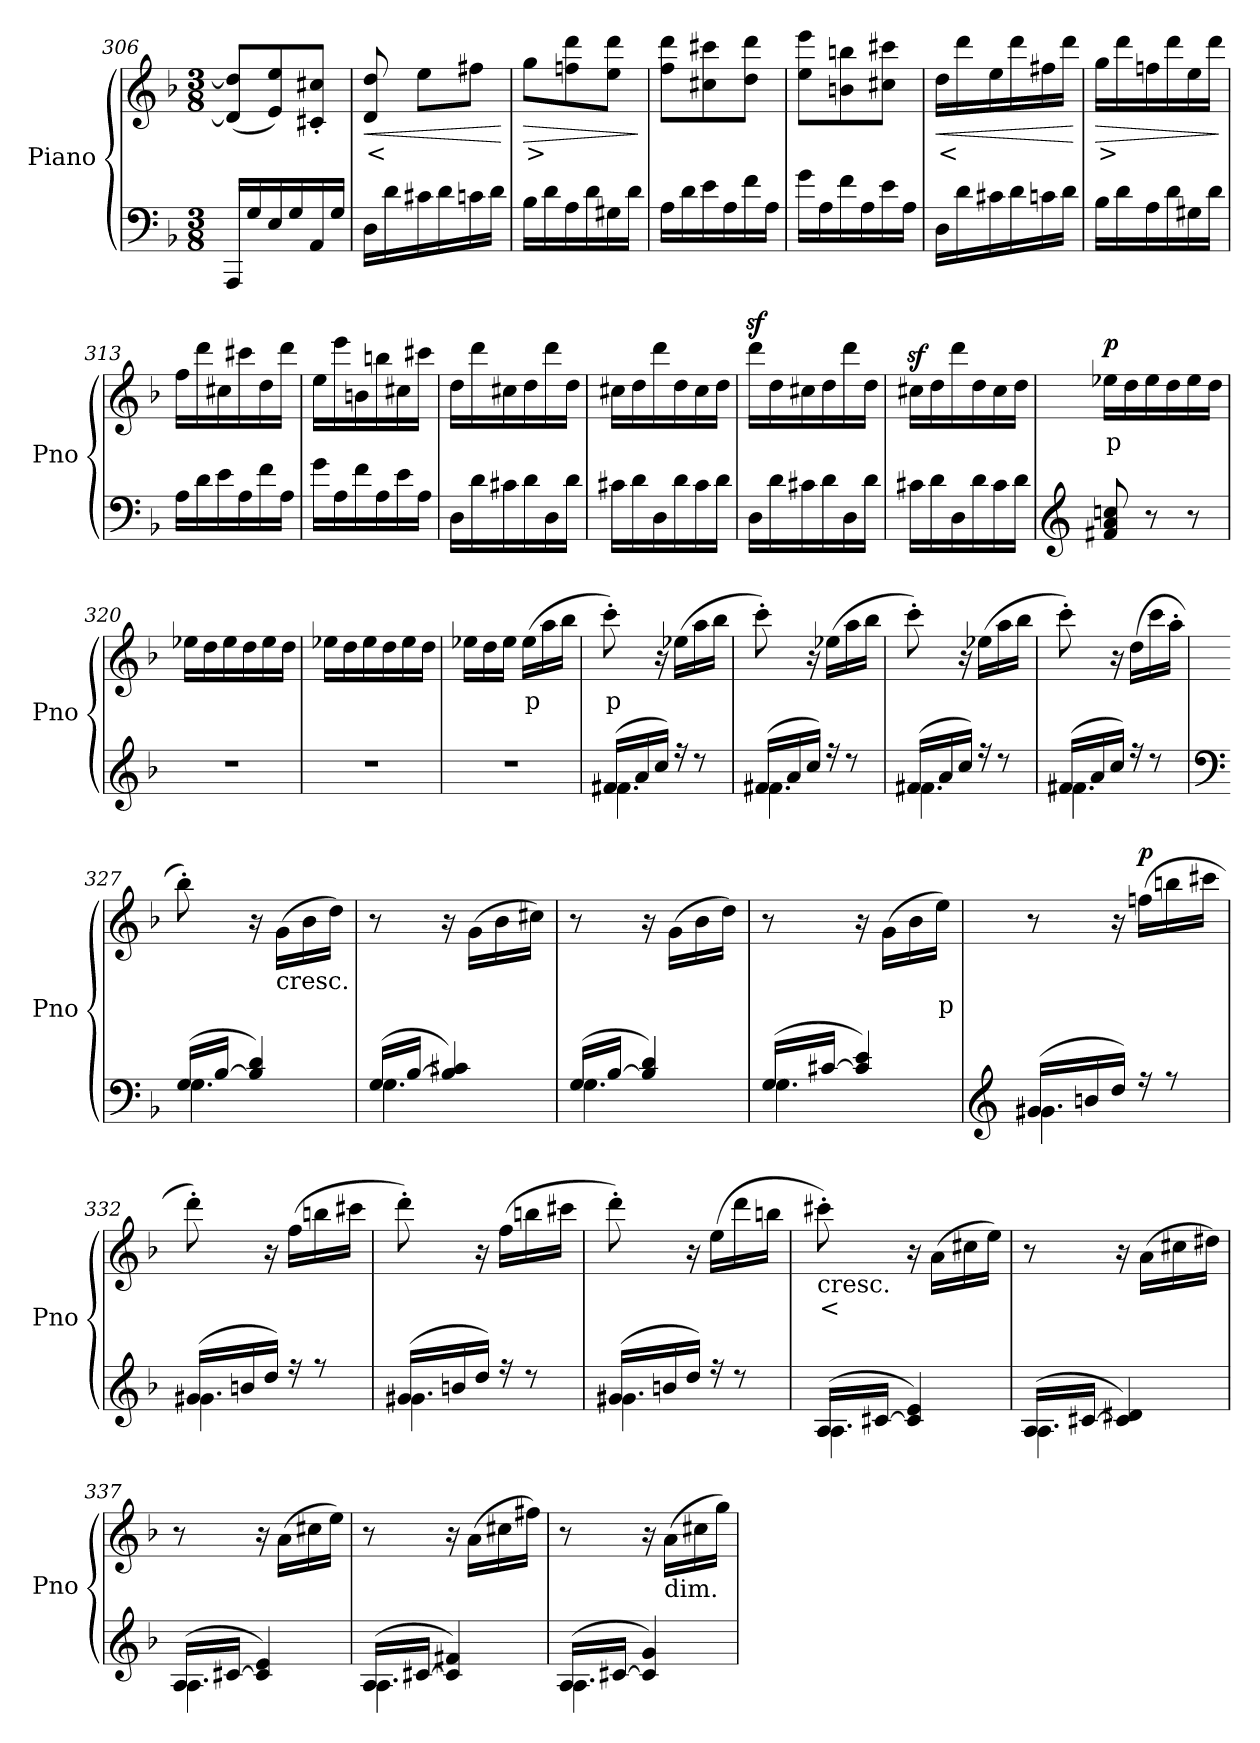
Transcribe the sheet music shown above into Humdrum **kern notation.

**kern	**kern	**text	**dynam
*part2	*part1	*part1	*part1
*staff2	*staff1	*staff1	*staff1
*I"Piano	*I"Piano	*	*
*I'Pno	*I'Pno	*	*
*clefF4	*clefG2	*	*
*k[b-]	*k[b-]	*	*
*d:	*d:	*	*
*M3/8	*M3/8	*	*
=306	=306	=306	=306
16AAA/LL	(8d/] 8dd/]L	.	.
16G/	.	.	.
16E/	8e/ 8ee/)	.	.
16G/	.	.	.
16AA/	8c#X/' 8cc#X/'J	.	.
16G/JJ	.	.	.
!!LO:LB:g=z
=307	=307	=307	=307
!	!	!LO:LY:b	!LO:HP:b
16D\LL	8d/ 8dd/	<	<
16d\	.	.	.
16c#X\	8ee\L	.	.
16d\	.	.	.
16cn\	8ff#X\J	.	.
16d\JJ	.	.	.
.	.	.	[
=308	=308	=308	=308
!	!	!LO:LY:b	!LO:HP:b
16B-\LL	8gg\L	>	>
16d\	.	.	.
16A\	8ffn\ 8ddd\	.	.
16d\	.	.	.
16G#X\	8ee\ 8ddd\J	.	.
16d\JJ	.	.	.
.	.	.	]
=309	=309	=309	=309
16A\LL	8ff\ 8ddd\L	.	.
16d\	.	.	.
16e\	8cc#X\ 8ccc#X\	.	.
16A\	.	.	.
16f\	8dd\ 8ddd\J	.	.
16A\JJ	.	.	.
=310	=310	=310	=310
16g\LL	8ee\ 8eee\L	.	.
16A\	.	.	.
16f\	8bn\ 8bbn\	.	.
16A\	.	.	.
16e\	8cc#X\ 8ccc#X\J	.	.
16A\JJ	.	.	.
=311	=311	=311	=311
!	!	!LO:LY:b	!LO:HP:b
16D\LL	16dd\LL	<	<
16d\	16ddd\	.	.
16c#X\	16ee\	.	.
16d\	16ddd\	.	.
16cn\	16ff#X\	.	.
16d\JJ	16ddd\JJ	.	.
.	.	.	[
=312	=312	=312	=312
!	!	!LO:LY:b	!LO:HP:b
16B-\LL	16gg\LL	>	>
16d\	16ddd\	.	.
16A\	16ffn\	.	.
16d\	16ddd\	.	.
16G#X\	16ee\	.	.
16d\JJ	16ddd\JJ	.	.
.	.	.	]
!!LO:PB:g=z
=313	=313	=313	=313
16A\LL	16ff\LL	.	.
16d\	16ddd\	.	.
16e\	16cc#X\	.	.
16A\	16ccc#X\	.	.
16f\	16dd\	.	.
16A\JJ	16ddd\JJ	.	.
=314	=314	=314	=314
16g\LL	16ee\LL	.	.
16A\	16eee\	.	.
16f\	16bn\	.	.
16A\	16bbn\	.	.
16e\	16cc#X\	.	.
16A\JJ	16ccc#X\JJ	.	.
=315	=315	=315	=315
16D\LL	16dd\LL	.	.
16d\	16ddd\	.	.
16c#X\	16cc#X\	.	.
16d\	16dd\	.	.
16D\	16ddd\	.	.
16d\JJ	16dd\JJ	.	.
=316	=316	=316	=316
16c#X\LL	16cc#X\LL	.	.
16d\	16dd\	.	.
16D\	16ddd\	.	.
16d\	16dd\	.	.
16c#\	16cc#\	.	.
16d\JJ	16dd\JJ	.	.
=317	=317	=317	=317
16D\LL	16dddz<\LL	.	.
16d\	16dd\	.	.
16c#X\	16cc#X\	.	.
16d\	16dd\	.	.
16D\	16ddd\	.	.
16d\JJ	16dd\JJ	.	.
=318	=318	=318	=318
16c#X\LL	16cc#Xz<\LL	.	.
16d\	16dd\	.	.
16D\	16ddd\	.	.
16d\	16dd\	.	.
16c#\	16cc#\	.	.
16d\JJ	16dd\JJ	.	.
!!LO:LB:g=z
=319	=319	=319	=319
*clefG2	*	*	*
!	!	!LO:LY:b	!LO:DY:b
8f#X/ 8a/ 8ccn/	16ee-X\LL	p	p
.	16dd\	.	.
8r	16ee-\	.	.
.	16dd\	.	.
8r	16ee-\	.	.
.	16dd\JJ	.	.
!!LO:LB:g=z
=320	=320	=320	=320
4.r	16ee-X\LL	.	.
.	16dd\	.	.
.	16ee-\	.	.
.	16dd\	.	.
.	16ee-\	.	.
.	16dd\JJ	.	.
=321	=321	=321	=321
4.r	16ee-X\LL	.	.
.	16dd\	.	.
.	16ee-\	.	.
.	16dd\	.	.
.	16ee-\	.	.
.	16dd\JJ	.	.
=322	=322	=322	=322
4.r	16ee-X\LL	.	.
.	16dd\	.	.
.	16ee-\JJ	.	.
!	!	!LO:LY:b	!
.	(16ee-\LL	p	.
.	16aa\	.	.
.	16bb-\JJ	.	.
=323	=323	=323	=323
*^	*	*	*
!	!	!	!LO:LY:b	!
(16f#X/LL	4.f#\	8ccc'\)	p	.
16a/	.	.	.	.
16cc/JJ)	.	16r	.	.
16r	.	(16ee-X\LL	.	.
8r	.	16aa\	.	.
.	.	16bb-\JJ	.	.
=324	=324	=324	=324	=324
(16f#X/LL	4.f#\	8ccc'\)	.	.
16a/	.	.	.	.
16cc/JJ)	.	16r	.	.
16r	.	(16ee-X\LL	.	.
8r	.	16aa\	.	.
.	.	16bb-\JJ	.	.
=325	=325	=325	=325	=325
(16f#X/LL	4.f#\	8ccc'\)	.	.
16a/	.	.	.	.
16cc/JJ)	.	16r	.	.
16r	.	(16ee-X\LL	.	.
8r	.	16aa\	.	.
.	.	16bb-\JJ	.	.
!!LO:LB:g=z
=326	=326	=326	=326	=326
(16f#X/LL	4.f#\	8ccc'\)	.	.
16a/	.	.	.	.
16cc/JJ)	.	16r	.	.
16r	.	(16dd\LL	.	.
8r	.	16ccc\	.	.
.	.	16aa'\JJ	.	.
!!LO:LB:g=z
=327	=327	=327	=327	=327
*clefF4	*	*	*	*
(16G/LL	4.G\	8bb-'\)	.	.
[16B-/JJ	.	.	.	.
4B-/] 4d/)	.	16r	.	.
!	!	!LO:TX:b:t=cresc.	!	!
.	.	(16g\LL	.	.
.	.	16b-\	.	.
.	.	16dd\JJ)	.	.
=328	=328	=328	=328	=328
(16G/LL	4.G\	8r	.	.
[16B-/JJ	.	.	.	.
4B-/] 4c#X/)	.	16r	.	.
.	.	(16g\LL	.	.
.	.	16b-\	.	.
.	.	16cc#X\JJ)	.	.
=329	=329	=329	=329	=329
(16G/LL	4.G\	8r	.	.
[16B-/JJ	.	.	.	.
4B-/] 4d/)	.	16r	.	.
.	.	(16g\LL	.	.
.	.	16b-\	.	.
.	.	16dd\JJ)	.	.
=330	=330	=330	=330	=330
(16G/LL	4.G\	8r	.	.
[16c#X/JJ	.	.	.	.
4c#/] 4e/)	.	16r	.	.
.	.	(16g\LL	.	.
.	.	16b-\	.	.
!	!	!	!LO:LY:b	!
.	.	16ee\JJ)	p	.
=331	=331	=331	=331	=331
*clefG2	*	*	*	*
(16g#X/LL	4.g#\	8r	.	.
16bn/	.	.	.	.
16dd/JJ)	.	16r	.	.
!	!	!	!	!LO:DY:b
16r	.	(16ffn\LL	.	p
8r	.	16bbn\	.	.
.	.	16ccc#X\JJ	.	.
!!LO:LB:g=z
=332	=332	=332	=332	=332
(16g#X/LL	4.g#\	8ddd'\)	.	.
16bn/	.	.	.	.
16dd/JJ)	.	16r	.	.
16r	.	(16ff\LL	.	.
8r	.	16bbn\	.	.
.	.	16ccc#X\JJ	.	.
!!LO:PB:g=z
=333	=333	=333	=333	=333
(16g#X/LL	4.g#\	8ddd'\)	.	.
16bn/	.	.	.	.
16dd/JJ)	.	16r	.	.
16r	.	(16ff\LL	.	.
8r	.	16bbn\	.	.
.	.	16ccc#X\JJ	.	.
=334	=334	=334	=334	=334
(16g#X/LL	4.g#\	8ddd'\)	.	.
16bn/	.	.	.	.
16dd/JJ)	.	16r	.	.
16r	.	(16ee\LL	.	.
8r	.	16ddd\	.	.
.	.	16bbn\JJ	.	.
=335	=335	=335	=335	=335
!	!	!LO:TX:b:t=cresc.	!	!
!	!	!	!LO:LY:b	!
(16A/LL	4.A\	8ccc#X'\)	<	.
[16c#X/JJ	.	.	.	.
4c#/] 4e/)	.	16r	.	.
.	.	(16a\LL	.	.
.	.	16cc#X\	.	.
.	.	16ee\JJ)	.	.
=336	=336	=336	=336	=336
(16A/LL	4.A\	8r	.	.
[16c#X/JJ	.	.	.	.
4c#/] 4d#X/)	.	16r	.	.
.	.	(16a\LL	.	.
.	.	16cc#X\	.	.
.	.	16dd#X\JJ)	.	.
=337	=337	=337	=337	=337
(16A/LL	4.A\	8r	.	.
[16c#X/JJ	.	.	.	.
4c#/] 4e/)	.	16r	.	.
.	.	(16a\LL	.	.
.	.	16cc#X\	.	.
.	.	16ee\JJ)	.	.
!!LO:PB:g=z
=338	=338	=338	=338	=338
(16A/LL	4.A\	8r	.	.
[16c#X/JJ	.	.	.	.
4c#/] 4f#X/)	.	16r	.	.
.	.	(16a\LL	.	.
.	.	16cc#X\	.	.
.	.	16ff#X\JJ)	.	.
=339	=339	=339	=339	=339
(16A/LL	4.A\	8r	.	.
[16c#X/JJ	.	.	.	.
4c#/] 4g/)	.	16r	.	.
!	!	!LO:TX:b:t=dim.	!	!
.	.	(16a\LL	.	.
.	.	16cc#X\	.	.
.	.	16gg\JJ)	.	.
*v	*v	*	*	*
=	=	=	=
*-	*-	*-	*-
